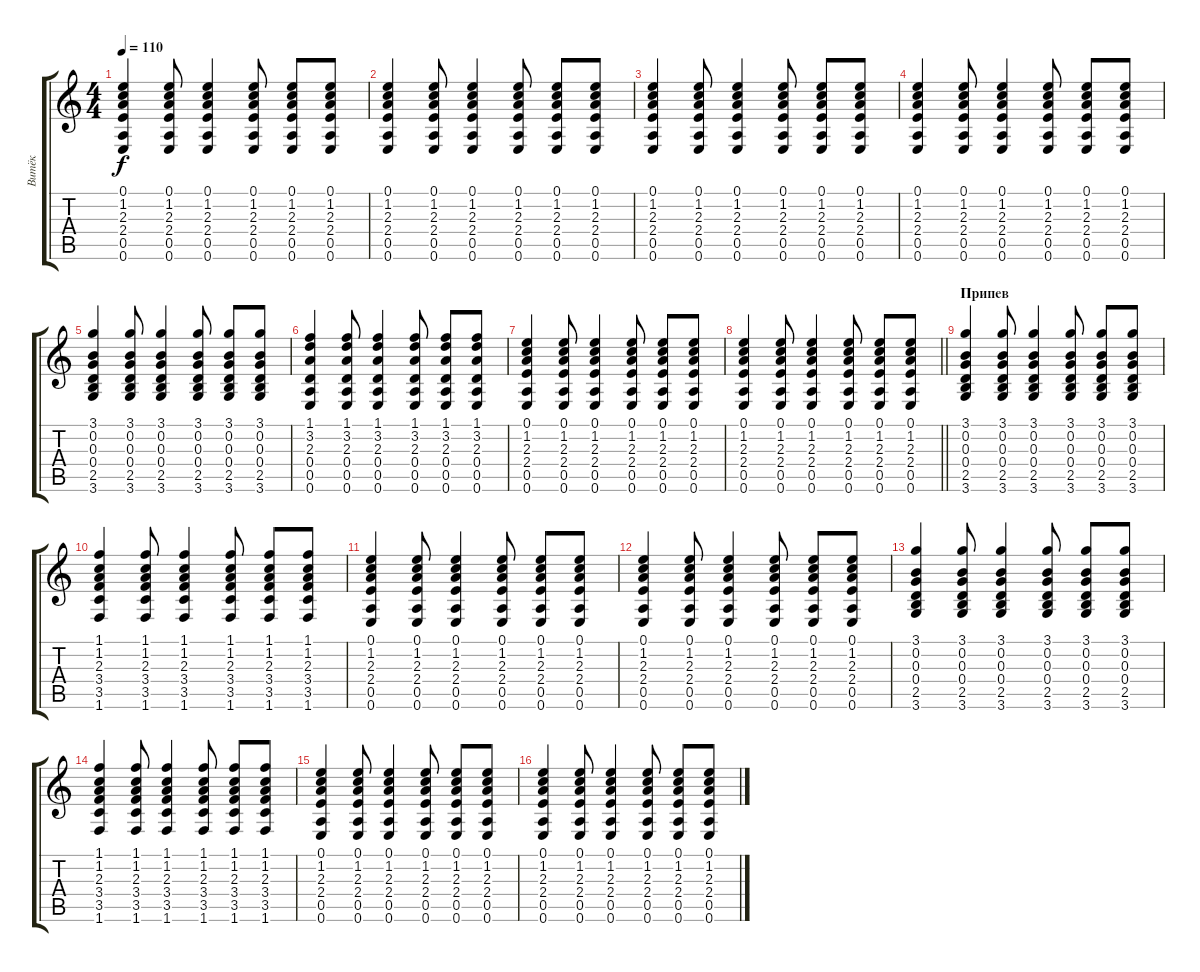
\track ("Витёк" "Витёк") {instrument acousticguitarnylon}
\staff {score tabs}
\tuning (E4 B3 G3 D3 A2 E2) {hide}
\ts (4 4)
\tempo 110
\clef g2
\ks c
(0.1 1.2 2.3 2.4 0.5 0.6).4{dy f} (0.1 1.2 2.3 2.4 0.5 0.6).8 (0.1 1.2 2.3 2.4 0.5 0.6).4 (0.1 1.2 2.3 2.4 0.5 0.6).8 (0.1 1.2 2.3 2.4 0.5 0.6).8 (0.1 1.2 2.3 2.4 0.5 0.6).8 |
(0.1 1.2 2.3 2.4 0.5 0.6).4 (0.1 1.2 2.3 2.4 0.5 0.6).8 (0.1 1.2 2.3 2.4 0.5 0.6).4 (0.1 1.2 2.3 2.4 0.5 0.6).8 (0.1 1.2 2.3 2.4 0.5 0.6).8 (0.1 1.2 2.3 2.4 0.5 0.6).8 |
(0.1 1.2 2.3 2.4 0.5 0.6).4 (0.1 1.2 2.3 2.4 0.5 0.6).8 (0.1 1.2 2.3 2.4 0.5 0.6).4 (0.1 1.2 2.3 2.4 0.5 0.6).8 (0.1 1.2 2.3 2.4 0.5 0.6).8 (0.1 1.2 2.3 2.4 0.5 0.6).8 |
(0.1 1.2 2.3 2.4 0.5 0.6).4 (0.1 1.2 2.3 2.4 0.5 0.6).8 (0.1 1.2 2.3 2.4 0.5 0.6).4 (0.1 1.2 2.3 2.4 0.5 0.6).8 (0.1 1.2 2.3 2.4 0.5 0.6).8 (0.1 1.2 2.3 2.4 0.5 0.6).8 |
(3.1 0.2 0.3 0.4 2.5 3.6).4 (3.1 0.2 0.3 0.4 2.5 3.6).8 (3.1 0.2 0.3 0.4 2.5 3.6).4 (3.1 0.2 0.3 0.4 2.5 3.6).8 (3.1 0.2 0.3 0.4 2.5 3.6).8 (3.1 0.2 0.3 0.4 2.5 3.6).8 |
(1.1 3.2 2.3 0.4 0.5 0.6).4 (1.1 3.2 2.3 0.4 0.5 0.6).8 (1.1 3.2 2.3 0.4 0.5 0.6).4 (1.1 3.2 2.3 0.4 0.5 0.6).8 (1.1 3.2 2.3 0.4 0.5 0.6).8 (1.1 3.2 2.3 0.4 0.5 0.6).8 |
(0.1 1.2 2.3 2.4 0.5 0.6).4 (0.1 1.2 2.3 2.4 0.5 0.6).8 (0.1 1.2 2.3 2.4 0.5 0.6).4 (0.1 1.2 2.3 2.4 0.5 0.6).8 (0.1 1.2 2.3 2.4 0.5 0.6).8 (0.1 1.2 2.3 2.4 0.5 0.6).8 |
\barLineRight lightlight
(0.1 1.2 2.3 2.4 0.5 0.6).4 (0.1 1.2 2.3 2.4 0.5 0.6).8 (0.1 1.2 2.3 2.4 0.5 0.6).4 (0.1 1.2 2.3 2.4 0.5 0.6).8 (0.1 1.2 2.3 2.4 0.5 0.6).8 (0.1 1.2 2.3 2.4 0.5 0.6).8 |
\section ("" "Припев")
(3.1 0.2 0.3 0.4 2.5 3.6).4 (3.1 0.2 0.3 0.4 2.5 3.6).8 (3.1 0.2 0.3 0.4 2.5 3.6).4 (3.1 0.2 0.3 0.4 2.5 3.6).8 (3.1 0.2 0.3 0.4 2.5 3.6).8 (3.1 0.2 0.3 0.4 2.5 3.6).8 |
(1.1 1.2 2.3 3.4 3.5 1.6).4 (1.1 1.2 2.3 3.4 3.5 1.6).8 (1.1 1.2 2.3 3.4 3.5 1.6).4 (1.1 1.2 2.3 3.4 3.5 1.6).8 (1.1 1.2 2.3 3.4 3.5 1.6).8 (1.1 1.2 2.3 3.4 3.5 1.6).8 |
(0.1 1.2 2.3 2.4 0.5 0.6).4 (0.1 1.2 2.3 2.4 0.5 0.6).8 (0.1 1.2 2.3 2.4 0.5 0.6).4 (0.1 1.2 2.3 2.4 0.5 0.6).8 (0.1 1.2 2.3 2.4 0.5 0.6).8 (0.1 1.2 2.3 2.4 0.5 0.6).8 |
(0.1 1.2 2.3 2.4 0.5 0.6).4 (0.1 1.2 2.3 2.4 0.5 0.6).8 (0.1 1.2 2.3 2.4 0.5 0.6).4 (0.1 1.2 2.3 2.4 0.5 0.6).8 (0.1 1.2 2.3 2.4 0.5 0.6).8 (0.1 1.2 2.3 2.4 0.5 0.6).8 |
(3.1 0.2 0.3 0.4 2.5 3.6).4 (3.1 0.2 0.3 0.4 2.5 3.6).8 (3.1 0.2 0.3 0.4 2.5 3.6).4 (3.1 0.2 0.3 0.4 2.5 3.6).8 (3.1 0.2 0.3 0.4 2.5 3.6).8 (3.1 0.2 0.3 0.4 2.5 3.6).8 |
(1.1 1.2 2.3 3.4 3.5 1.6).4 (1.1 1.2 2.3 3.4 3.5 1.6).8 (1.1 1.2 2.3 3.4 3.5 1.6).4 (1.1 1.2 2.3 3.4 3.5 1.6).8 (1.1 1.2 2.3 3.4 3.5 1.6).8 (1.1 1.2 2.3 3.4 3.5 1.6).8 |
(0.1 1.2 2.3 2.4 0.5 0.6).4 (0.1 1.2 2.3 2.4 0.5 0.6).8 (0.1 1.2 2.3 2.4 0.5 0.6).4 (0.1 1.2 2.3 2.4 0.5 0.6).8 (0.1 1.2 2.3 2.4 0.5 0.6).8 (0.1 1.2 2.3 2.4 0.5 0.6).8 |
(0.1 1.2 2.3 2.4 0.5 0.6).4 (0.1 1.2 2.3 2.4 0.5 0.6).8 (0.1 1.2 2.3 2.4 0.5 0.6).4 (0.1 1.2 2.3 2.4 0.5 0.6).8 (0.1 1.2 2.3 2.4 0.5 0.6).8 (0.1 1.2 2.3 2.4 0.5 0.6).8
